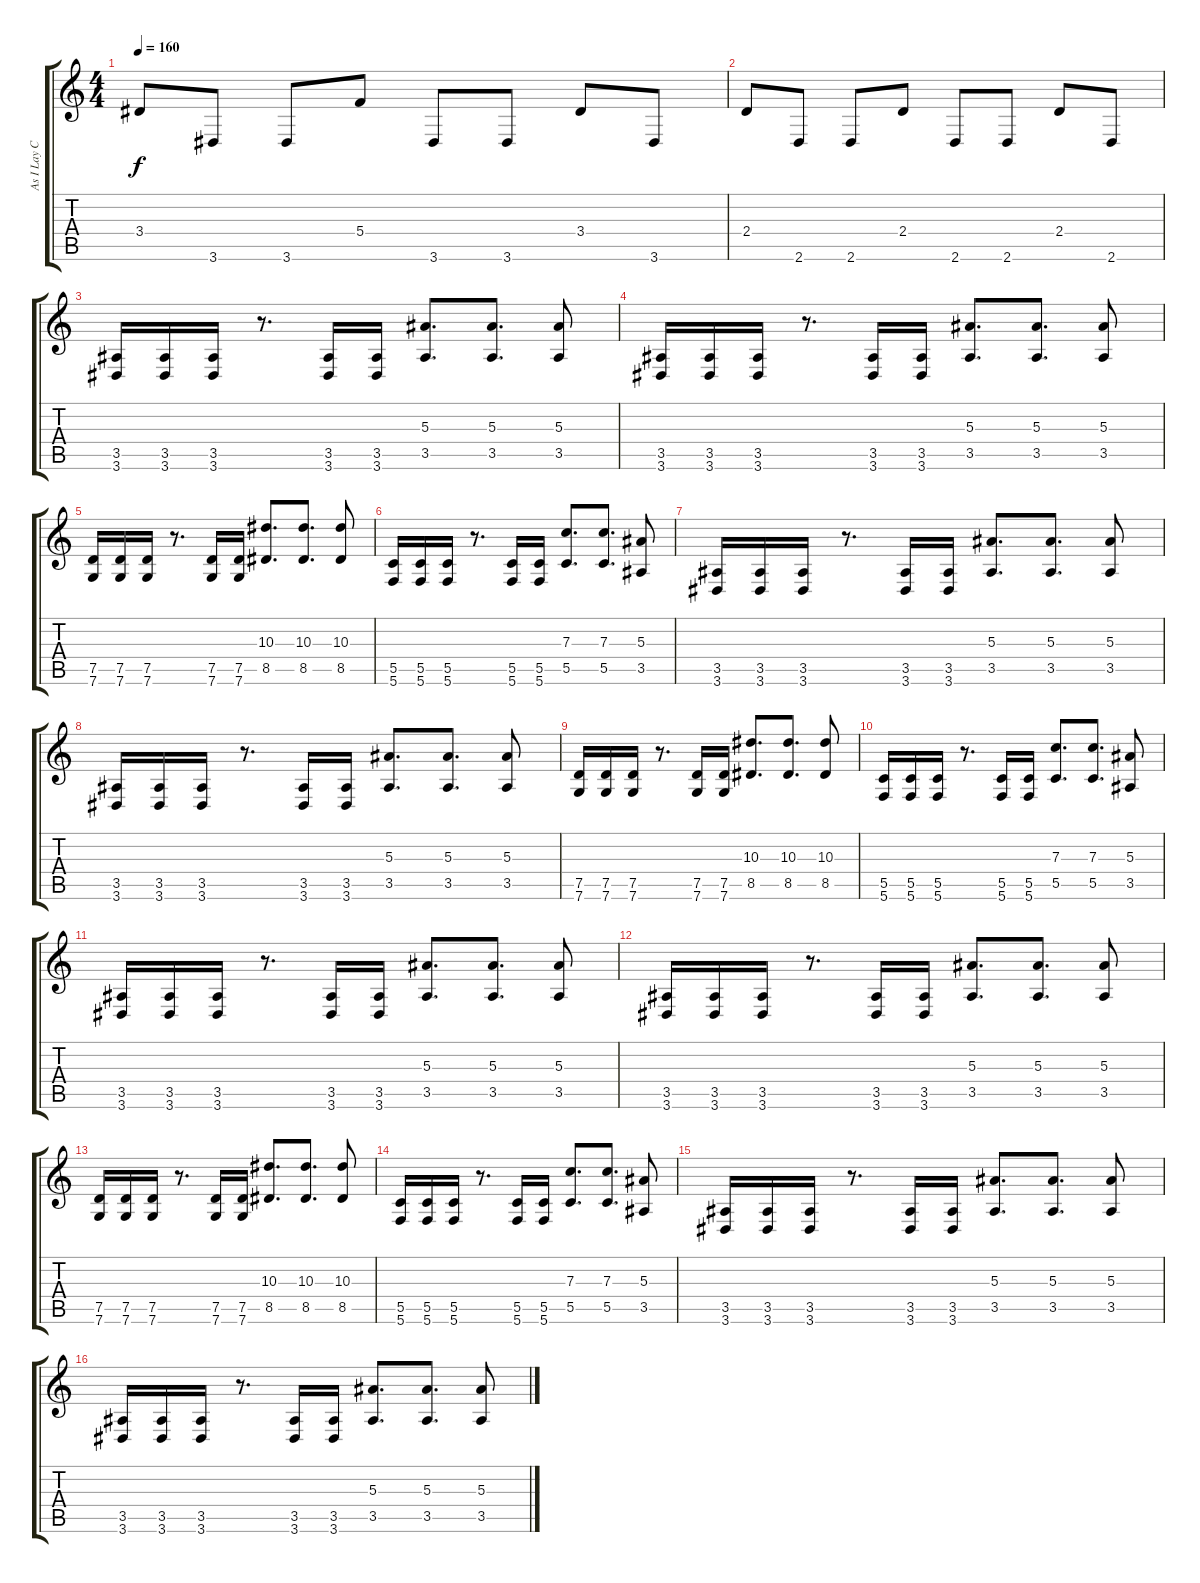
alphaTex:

\track ("As I Lay Curtis" "As I Lay C") {instrument overdrivenguitar}
\staff {score tabs}
\tuning (D4 A3 F3 C3 G2 C2) {hide}
\ts (4 4)
\tempo 160
\clef g2
\ks c
3.4.8{dy f} 3.6.8 3.6.8 5.4.8 3.6.8 3.6.8 3.4.8 3.6.8 |
2.4.8 2.6.8 2.6.8 2.4.8 2.6.8 2.6.8 2.4.8 2.6.8 |
(3.5 3.6).16 (3.5 3.6).16 (3.5 3.6).16 r.8{d} (3.5 3.6).16 (3.5 3.6).16 (5.3 3.5).8{d} (5.3 3.5).8{d} (5.3 3.5).8 |
(3.5 3.6).16 (3.5 3.6).16 (3.5 3.6).16 r.8{d} (3.5 3.6).16 (3.5 3.6).16 (5.3 3.5).8{d} (5.3 3.5).8{d} (5.3 3.5).8 |
(7.5 7.6).16 (7.5 7.6).16 (7.5 7.6).16 r.8{d} (7.5 7.6).16 (7.5 7.6).16 (10.3 8.5).8{d} (10.3 8.5).8{d} (10.3 8.5).8 |
(5.5 5.6).16 (5.5 5.6).16 (5.5 5.6).16 r.8{d} (5.5 5.6).16 (5.5 5.6).16 (7.3 5.5).8{d} (7.3 5.5).8{d} (5.3 3.5).8 |
(3.5 3.6).16 (3.5 3.6).16 (3.5 3.6).16 r.8{d} (3.5 3.6).16 (3.5 3.6).16 (5.3 3.5).8{d} (5.3 3.5).8{d} (5.3 3.5).8 |
(3.5 3.6).16 (3.5 3.6).16 (3.5 3.6).16 r.8{d} (3.5 3.6).16 (3.5 3.6).16 (5.3 3.5).8{d} (5.3 3.5).8{d} (5.3 3.5).8 |
(7.5 7.6).16 (7.5 7.6).16 (7.5 7.6).16 r.8{d} (7.5 7.6).16 (7.5 7.6).16 (10.3 8.5).8{d} (10.3 8.5).8{d} (10.3 8.5).8 |
(5.5 5.6).16 (5.5 5.6).16 (5.5 5.6).16 r.8{d} (5.5 5.6).16 (5.5 5.6).16 (7.3 5.5).8{d} (7.3 5.5).8{d} (5.3 3.5).8 |
(3.5 3.6).16 (3.5 3.6).16 (3.5 3.6).16 r.8{d} (3.5 3.6).16 (3.5 3.6).16 (5.3 3.5).8{d} (5.3 3.5).8{d} (5.3 3.5).8 |
(3.5 3.6).16 (3.5 3.6).16 (3.5 3.6).16 r.8{d} (3.5 3.6).16 (3.5 3.6).16 (5.3 3.5).8{d} (5.3 3.5).8{d} (5.3 3.5).8 |
(7.5 7.6).16 (7.5 7.6).16 (7.5 7.6).16 r.8{d} (7.5 7.6).16 (7.5 7.6).16 (10.3 8.5).8{d} (10.3 8.5).8{d} (10.3 8.5).8 |
(5.5 5.6).16 (5.5 5.6).16 (5.5 5.6).16 r.8{d} (5.5 5.6).16 (5.5 5.6).16 (7.3 5.5).8{d} (7.3 5.5).8{d} (5.3 3.5).8 |
(3.5 3.6).16 (3.5 3.6).16 (3.5 3.6).16 r.8{d} (3.5 3.6).16 (3.5 3.6).16 (5.3 3.5).8{d} (5.3 3.5).8{d} (5.3 3.5).8 |
(3.5 3.6).16 (3.5 3.6).16 (3.5 3.6).16 r.8{d} (3.5 3.6).16 (3.5 3.6).16 (5.3 3.5).8{d} (5.3 3.5).8{d} (5.3 3.5).8
